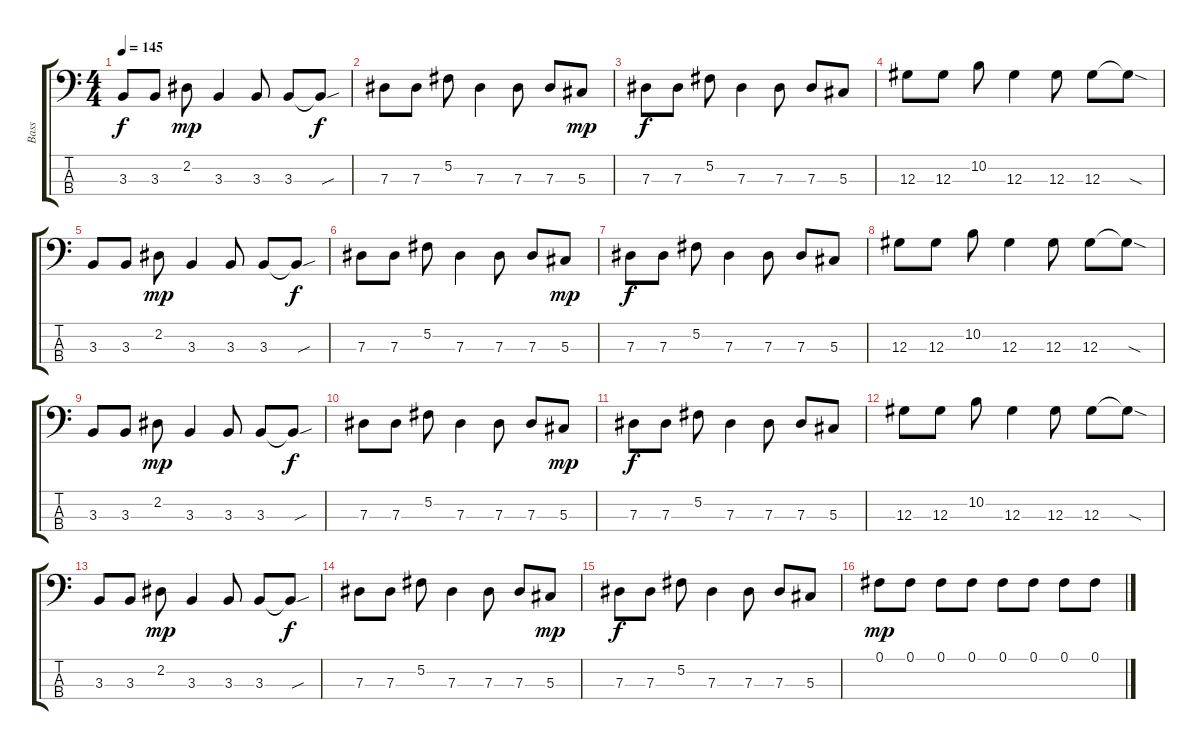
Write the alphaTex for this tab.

\track ("Bass " "Bass ") {instrument electricbassfinger}
\staff {score tabs}
\tuning (Gb2 Db2 Ab1 Eb1) {hide}
\ts (4 4)
\tempo 145
\clef f4
\ks c
3.3.8{dy f} 3.3.8 2.2.8{dy mp} 3.3.4 3.3.8 3.3.8 3.3{sou t}.8{dy f} |
7.3.8 7.3.8 5.2.8 7.3.4 7.3.8 7.3.8 5.3.8{dy mp} |
7.3.8{dy f} 7.3.8 5.2.8 7.3.4 7.3.8 7.3.8 5.3.8 |
12.3.8 12.3.8 10.2.8 12.3.4 12.3.8 12.3.8 12.3{sod t}.8 |
3.3.8 3.3.8 2.2.8{dy mp} 3.3.4 3.3.8 3.3.8 3.3{sou t}.8{dy f} |
7.3.8 7.3.8 5.2.8 7.3.4 7.3.8 7.3.8 5.3.8{dy mp} |
7.3.8{dy f} 7.3.8 5.2.8 7.3.4 7.3.8 7.3.8 5.3.8 |
12.3.8 12.3.8 10.2.8 12.3.4 12.3.8 12.3.8 12.3{sod t}.8 |
3.3.8 3.3.8 2.2.8{dy mp} 3.3.4 3.3.8 3.3.8 3.3{sou t}.8{dy f} |
7.3.8 7.3.8 5.2.8 7.3.4 7.3.8 7.3.8 5.3.8{dy mp} |
7.3.8{dy f} 7.3.8 5.2.8 7.3.4 7.3.8 7.3.8 5.3.8 |
12.3.8 12.3.8 10.2.8 12.3.4 12.3.8 12.3.8 12.3{sod t}.8 |
3.3.8 3.3.8 2.2.8{dy mp} 3.3.4 3.3.8 3.3.8 3.3{sou t}.8{dy f} |
7.3.8 7.3.8 5.2.8 7.3.4 7.3.8 7.3.8 5.3.8{dy mp} |
7.3.8{dy f} 7.3.8 5.2.8 7.3.4 7.3.8 7.3.8 5.3.8 |
0.1.8{dy mp} 0.1.8 0.1.8 0.1.8 0.1.8 0.1.8 0.1.8 0.1.8
